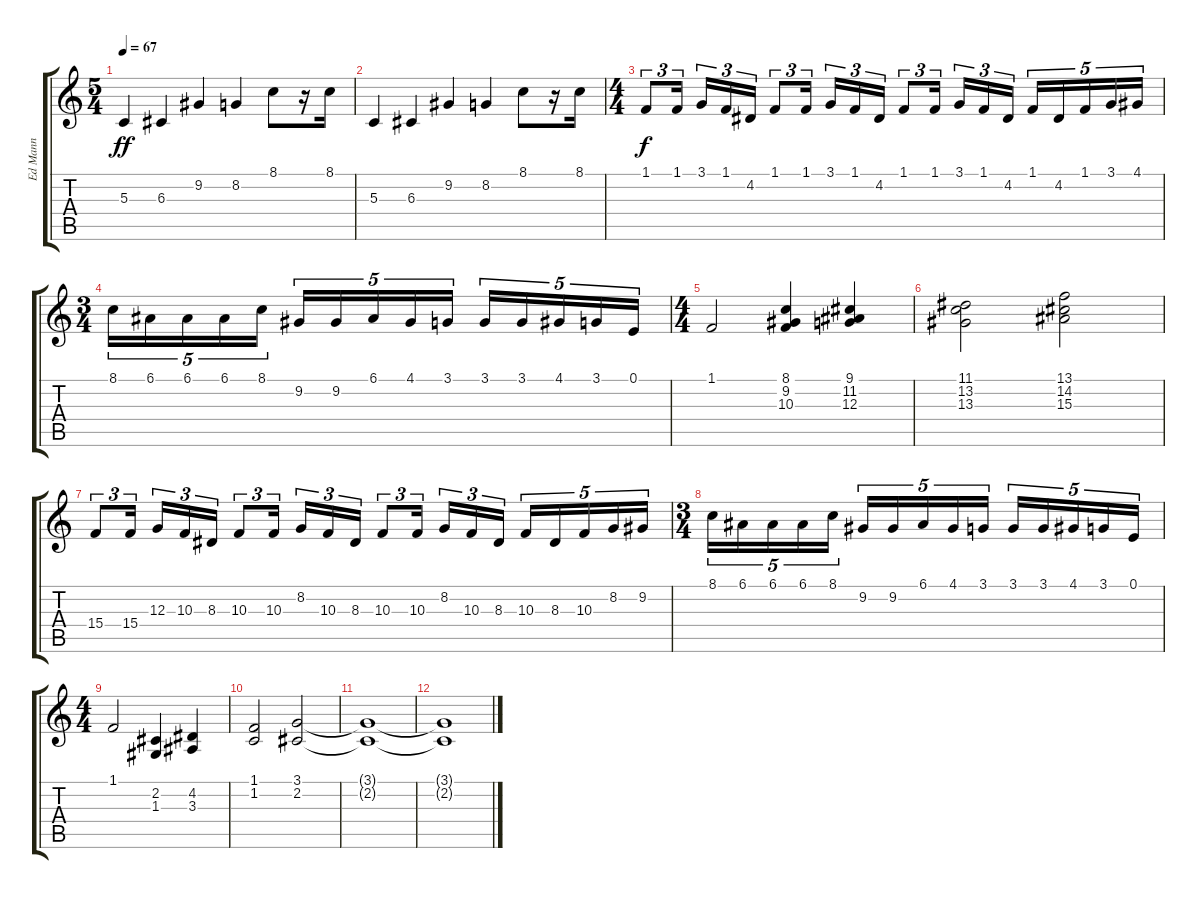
\track ("Ed Mann" "Ed Mann") {instrument marimba}
\staff {score tabs}
\tuning (E4 B3 G3 D3 A2 E2) {hide}
\ts (5 4)
\tempo 67
\clef g2
\ks c
5.3.4{dy ff} 6.3.4 9.2.4 8.2.4 8.1.8 r.16 8.1.16 |
5.3.4 6.3.4 9.2.4 8.2.4 8.1.8 r.16 8.1.16 |
\ts (4 4)
1.1.8{tu (3 2) dy f} 1.1.16{tu (3 2) beam splitsecondary} 3.1.16{tu (3 2)} 1.1.16{tu (3 2)} 4.2.16{tu (3 2)} 1.1.8{tu (3 2)} 1.1.16{tu (3 2) beam splitsecondary} 3.1.16{tu (3 2)} 1.1.16{tu (3 2)} 4.2.16{tu (3 2)} 1.1.8{tu (3 2)} 1.1.16{tu (3 2) beam splitsecondary} 3.1.16{tu (3 2)} 1.1.16{tu (3 2)} 4.2.16{tu (3 2)} 1.1.16{tu (5 4)} 4.2.16{tu (5 4)} 1.1.16{tu (5 4)} 3.1.16{tu (5 4)} 4.1.16{tu (5 4)} |
\ts (3 4)
8.1.16{tu (5 4)} 6.1.16{tu (5 4)} 6.1.16{tu (5 4)} 6.1.16{tu (5 4)} 8.1.16{tu (5 4)} 9.2.16{tu (5 4)} 9.2.16{tu (5 4)} 6.1.16{tu (5 4)} 4.1.16{tu (5 4)} 3.1.16{tu (5 4)} 3.1.16{tu (5 4)} 3.1.16{tu (5 4)} 4.1.16{tu (5 4)} 3.1.16{tu (5 4)} 0.1.16{tu (5 4)} |
\ts (4 4)
1.1.2 (8.1 9.2 10.3).4 (9.1 11.2 12.3).4 |
(11.1 13.2 13.3).2 (13.1 14.2 15.3).2 |
15.4.8{tu (3 2)} 15.4.16{tu (3 2) beam splitsecondary} 12.3.16{tu (3 2)} 10.3.16{tu (3 2)} 8.3.16{tu (3 2)} 10.3.8{tu (3 2)} 10.3.16{tu (3 2) beam splitsecondary} 8.2.16{tu (3 2)} 10.3.16{tu (3 2)} 8.3.16{tu (3 2)} 10.3.8{tu (3 2)} 10.3.16{tu (3 2) beam splitsecondary} 8.2.16{tu (3 2)} 10.3.16{tu (3 2)} 8.3.16{tu (3 2)} 10.3.16{tu (5 4)} 8.3.16{tu (5 4)} 10.3.16{tu (5 4)} 8.2.16{tu (5 4)} 9.2.16{tu (5 4)} |
\ts (3 4)
8.1.16{tu (5 4)} 6.1.16{tu (5 4)} 6.1.16{tu (5 4)} 6.1.16{tu (5 4)} 8.1.16{tu (5 4)} 9.2.16{tu (5 4)} 9.2.16{tu (5 4)} 6.1.16{tu (5 4)} 4.1.16{tu (5 4)} 3.1.16{tu (5 4)} 3.1.16{tu (5 4)} 3.1.16{tu (5 4)} 4.1.16{tu (5 4)} 3.1.16{tu (5 4)} 0.1.16{tu (5 4)} |
\ts (4 4)
1.1.2 (2.2 1.3).4 (4.2 3.3).4 |
(1.1 1.2).2 (3.1 2.2).2 |
(3.1{t} 2.2{t}).1 |
(3.1{t} 2.2{t}).1
